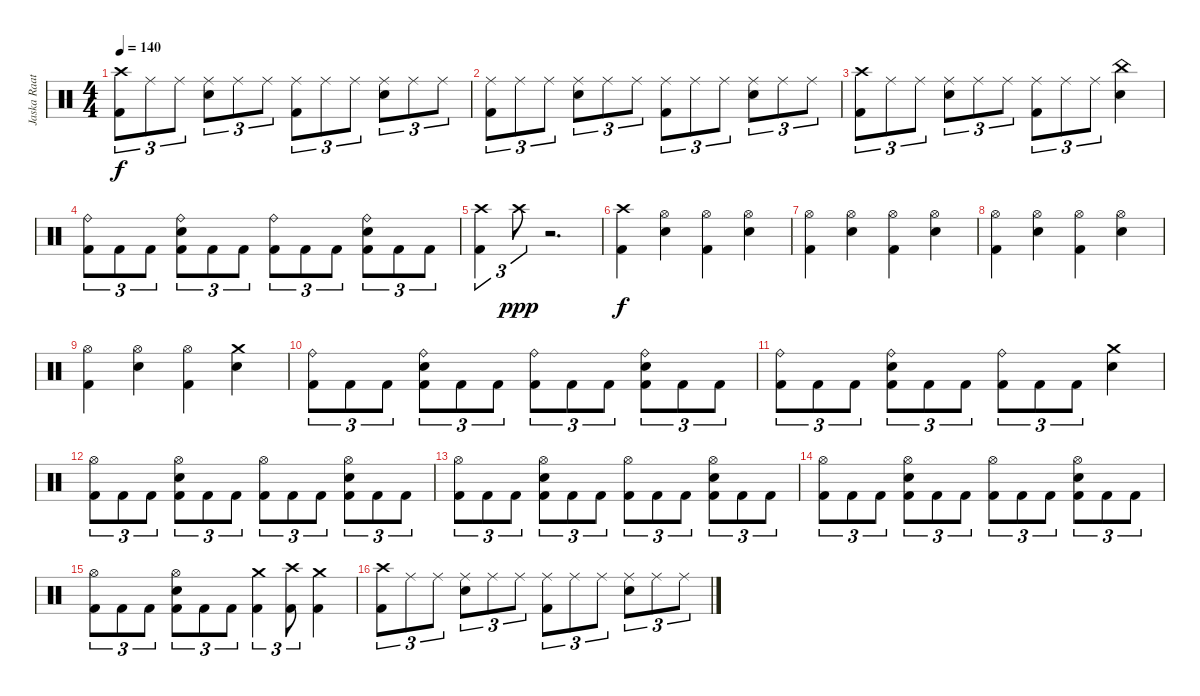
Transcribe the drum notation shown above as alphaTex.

\track ("Jaska Raatikainen" "Jaska Raat") {instrument percussion}
\staff {score}
\articulation defaults
\ts (4 4)
\tempo 140
\clef neutral
\ks c
("Crash high (hit)" "Kick (hit) 2").8{tu (3 2) dy f} "Ride (middle)".8{tu (3 2)} "Ride (middle)".8{tu (3 2)} ("Ride (middle)" "Electric Snare (hit)").8{tu (3 2)} "Ride (middle)".8{tu (3 2)} "Ride (middle)".8{tu (3 2)} ("Ride (middle)" "Kick (hit) 2").8{tu (3 2)} "Ride (middle)".8{tu (3 2)} "Ride (middle)".8{tu (3 2)} ("Ride (middle)" "Electric Snare (hit)").8{tu (3 2)} "Ride (middle)".8{tu (3 2)} "Ride (middle)".8{tu (3 2)} |
("Ride (middle)" "Kick (hit) 2").8{tu (3 2)} "Ride (middle)".8{tu (3 2)} "Ride (middle)".8{tu (3 2)} ("Ride (middle)" "Electric Snare (hit)").8{tu (3 2)} "Ride (middle)".8{tu (3 2)} "Ride (middle)".8{tu (3 2)} ("Ride (middle)" "Kick (hit) 2").8{tu (3 2)} "Ride (middle)".8{tu (3 2)} "Ride (middle)".8{tu (3 2)} ("Ride (middle)" "Electric Snare (hit)").8{tu (3 2)} "Ride (middle)".8{tu (3 2)} "Ride (middle)".8{tu (3 2)} |
("Crash high (hit)" "Kick (hit) 2").8{tu (3 2)} "Ride (middle)".8{tu (3 2)} "Ride (middle)".8{tu (3 2)} ("Ride (middle)" "Electric Snare (hit)").8{tu (3 2)} "Ride (middle)".8{tu (3 2)} "Ride (middle)".8{tu (3 2)} ("Ride (middle)" "Kick (hit) 2").8{tu (3 2)} "Ride (middle)".8{tu (3 2)} "Ride (middle)".8{tu (3 2)} ("China (hit)" "Electric Snare (hit)").4 |
("Ride (bell)" "Kick (hit) 2").8{tu (3 2)} "Kick (hit) 2".8{tu (3 2)} "Kick (hit) 2".8{tu (3 2)} ("Ride (bell)" "Electric Snare (hit)" "Kick (hit) 2").8{tu (3 2)} "Kick (hit) 2".8{tu (3 2)} "Kick (hit) 2".8{tu (3 2)} ("Ride (bell)" "Kick (hit) 2").8{tu (3 2)} "Kick (hit) 2".8{tu (3 2)} "Kick (hit) 2".8{tu (3 2)} ("Ride (bell)" "Electric Snare (hit)" "Kick (hit) 2").8{tu (3 2)} "Kick (hit) 2".8{tu (3 2)} "Kick (hit) 2".8{tu (3 2)} |
("Crash high (hit)" "Kick (hit) 2").4{tu (3 2)} "Crash high (hit)".8{tu (3 2) dy ppp} r.2{d} |
("Crash high (hit)" "Kick (hit) 2").4{dy f} ("Hi-Hat (open)" "Electric Snare (hit)").4 ("Hi-Hat (open)" "Kick (hit) 2").4 ("Hi-Hat (open)" "Electric Snare (hit)").4 |
("Hi-Hat (open)" "Kick (hit) 2").4 ("Hi-Hat (open)" "Electric Snare (hit)").4 ("Hi-Hat (open)" "Kick (hit) 2").4 ("Hi-Hat (open)" "Electric Snare (hit)").4 |
("Hi-Hat (open)" "Kick (hit) 2").4 ("Hi-Hat (open)" "Electric Snare (hit)").4 ("Hi-Hat (open)" "Kick (hit) 2").4 ("Hi-Hat (open)" "Electric Snare (hit)").4 |
("Hi-Hat (open)" "Kick (hit) 2").4 ("Hi-Hat (open)" "Electric Snare (hit)").4 ("Hi-Hat (open)" "Kick (hit) 2").4 ("Crash medium (hit)" "Electric Snare (hit)").4 |
("Ride (bell)" "Kick (hit) 2").8{tu (3 2)} "Kick (hit) 2".8{tu (3 2)} "Kick (hit) 2".8{tu (3 2)} ("Ride (bell)" "Electric Snare (hit)" "Kick (hit) 2").8{tu (3 2)} "Kick (hit) 2".8{tu (3 2)} "Kick (hit) 2".8{tu (3 2)} ("Ride (bell)" "Kick (hit) 2").8{tu (3 2)} "Kick (hit) 2".8{tu (3 2)} "Kick (hit) 2".8{tu (3 2)} ("Ride (bell)" "Electric Snare (hit)" "Kick (hit) 2").8{tu (3 2)} "Kick (hit) 2".8{tu (3 2)} "Kick (hit) 2".8{tu (3 2)} |
("Ride (bell)" "Kick (hit) 2").8{tu (3 2)} "Kick (hit) 2".8{tu (3 2)} "Kick (hit) 2".8{tu (3 2)} ("Ride (bell)" "Electric Snare (hit)" "Kick (hit) 2").8{tu (3 2)} "Kick (hit) 2".8{tu (3 2)} "Kick (hit) 2".8{tu (3 2)} ("Ride (bell)" "Kick (hit) 2").8{tu (3 2)} "Kick (hit) 2".8{tu (3 2)} "Kick (hit) 2".8{tu (3 2)} ("Crash medium (hit)" "Electric Snare (hit)").4 |
("Hi-Hat (open)" "Kick (hit) 2").8{tu (3 2)} "Kick (hit) 2".8{tu (3 2)} "Kick (hit) 2".8{tu (3 2)} ("Hi-Hat (open)" "Electric Snare (hit)" "Kick (hit) 2").8{tu (3 2)} "Kick (hit) 2".8{tu (3 2)} "Kick (hit) 2".8{tu (3 2)} ("Hi-Hat (open)" "Kick (hit) 2").8{tu (3 2)} "Kick (hit) 2".8{tu (3 2)} "Kick (hit) 2".8{tu (3 2)} ("Hi-Hat (open)" "Electric Snare (hit)" "Kick (hit) 2").8{tu (3 2)} "Kick (hit) 2".8{tu (3 2)} "Kick (hit) 2".8{tu (3 2)} |
("Hi-Hat (open)" "Kick (hit) 2").8{tu (3 2)} "Kick (hit) 2".8{tu (3 2)} "Kick (hit) 2".8{tu (3 2)} ("Hi-Hat (open)" "Electric Snare (hit)" "Kick (hit) 2").8{tu (3 2)} "Kick (hit) 2".8{tu (3 2)} "Kick (hit) 2".8{tu (3 2)} ("Hi-Hat (open)" "Kick (hit) 2").8{tu (3 2)} "Kick (hit) 2".8{tu (3 2)} "Kick (hit) 2".8{tu (3 2)} ("Hi-Hat (open)" "Electric Snare (hit)" "Kick (hit) 2").8{tu (3 2)} "Kick (hit) 2".8{tu (3 2)} "Kick (hit) 2".8{tu (3 2)} |
("Hi-Hat (open)" "Kick (hit) 2").8{tu (3 2)} "Kick (hit) 2".8{tu (3 2)} "Kick (hit) 2".8{tu (3 2)} ("Hi-Hat (open)" "Electric Snare (hit)" "Kick (hit) 2").8{tu (3 2)} "Kick (hit) 2".8{tu (3 2)} "Kick (hit) 2".8{tu (3 2)} ("Hi-Hat (open)" "Kick (hit) 2").8{tu (3 2)} "Kick (hit) 2".8{tu (3 2)} "Kick (hit) 2".8{tu (3 2)} ("Hi-Hat (open)" "Electric Snare (hit)" "Kick (hit) 2").8{tu (3 2)} "Kick (hit) 2".8{tu (3 2)} "Kick (hit) 2".8{tu (3 2)} |
("Hi-Hat (open)" "Kick (hit) 2").8{tu (3 2)} "Kick (hit) 2".8{tu (3 2)} "Kick (hit) 2".8{tu (3 2)} ("Hi-Hat (open)" "Electric Snare (hit)" "Kick (hit) 2").8{tu (3 2)} "Kick (hit) 2".8{tu (3 2)} "Kick (hit) 2".8{tu (3 2)} ("Crash medium (hit)" "Kick (hit) 2").4{tu (3 2)} ("Crash high (hit)" "Kick (hit) 2").8{tu (3 2)} ("Crash medium (hit)" "Kick (hit) 2").4 |
("Crash high (hit)" "Kick (hit) 2").8{tu (3 2)} "Ride (middle)".8{tu (3 2)} "Ride (middle)".8{tu (3 2)} ("Ride (middle)" "Electric Snare (hit)").8{tu (3 2)} "Ride (middle)".8{tu (3 2)} "Ride (middle)".8{tu (3 2)} ("Ride (middle)" "Kick (hit) 2").8{tu (3 2)} "Ride (middle)".8{tu (3 2)} "Ride (middle)".8{tu (3 2)} ("Ride (middle)" "Electric Snare (hit)").8{tu (3 2)} "Ride (middle)".8{tu (3 2)} "Ride (middle)".8{tu (3 2)}
